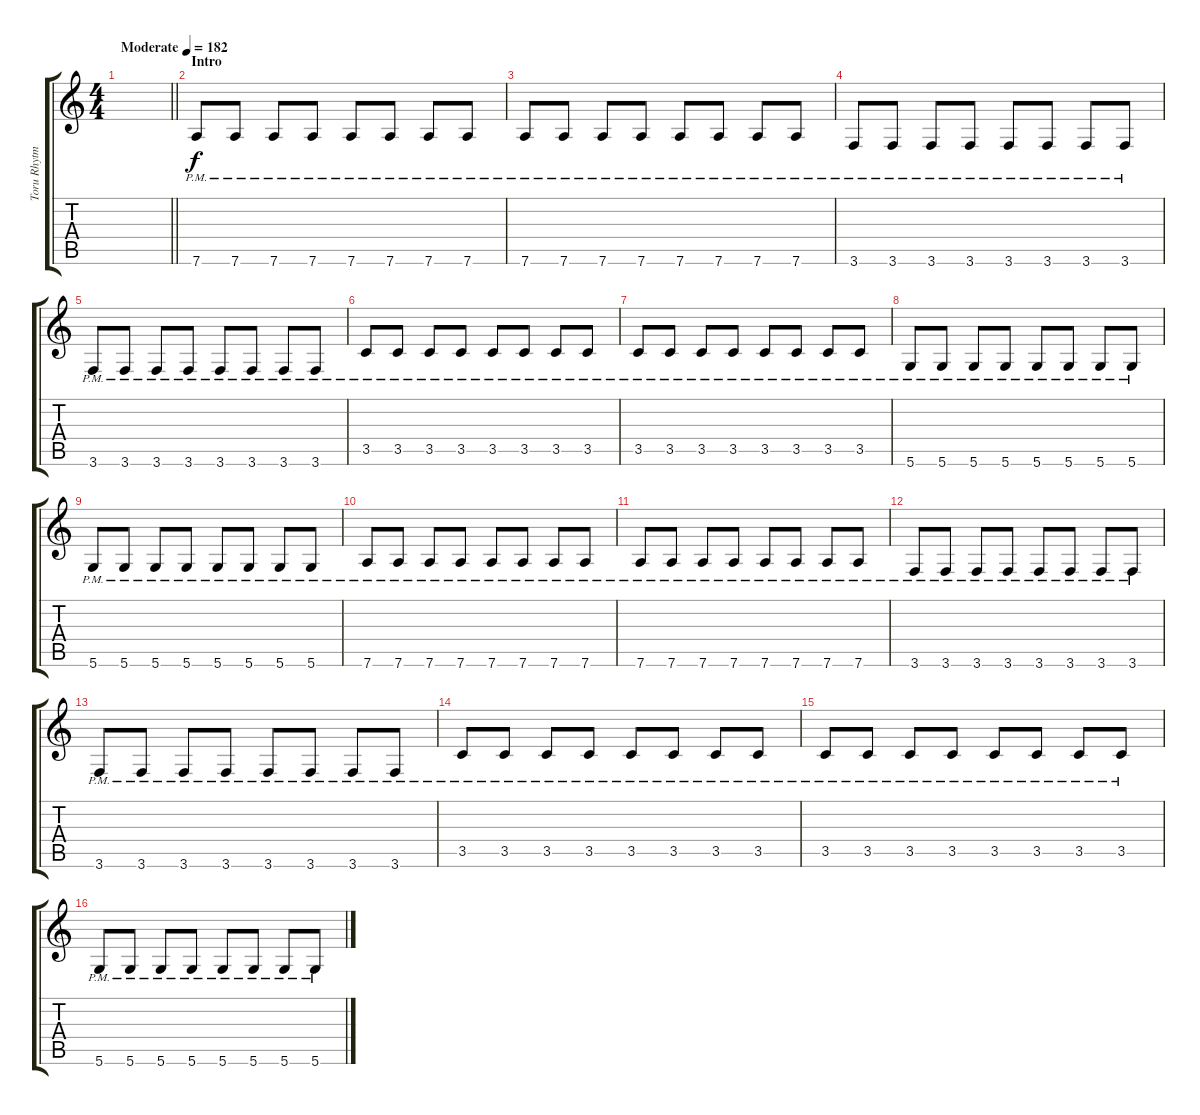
\track ("Toru Rhytm" "Toru Rhytm") {instrument overdrivenguitar}
\staff {score tabs}
\tuning (E4 B3 G3 D3 A2 D2) {hide}
\ts (4 4)
\tempo (182 "Moderate")
\clef g2
\barLineRight lightlight
\ks c
|
\section ("" "Intro")
7.6{pm}.8 7.6{pm}.8 7.6{pm}.8 7.6{pm}.8 7.6{pm}.8 7.6{pm}.8 7.6{pm}.8 7.6{pm}.8 |
7.6{pm}.8 7.6{pm}.8 7.6{pm}.8 7.6{pm}.8 7.6{pm}.8 7.6{pm}.8 7.6{pm}.8 7.6{pm}.8 |
3.6{pm}.8 3.6{pm}.8 3.6{pm}.8 3.6{pm}.8 3.6{pm}.8 3.6{pm}.8 3.6{pm}.8 3.6{pm}.8 |
3.6{pm}.8 3.6{pm}.8 3.6{pm}.8 3.6{pm}.8 3.6{pm}.8 3.6{pm}.8 3.6{pm}.8 3.6{pm}.8 |
3.5{pm}.8 3.5{pm}.8 3.5{pm}.8 3.5{pm}.8 3.5{pm}.8 3.5{pm}.8 3.5{pm}.8 3.5{pm}.8 |
3.5{pm}.8 3.5{pm}.8 3.5{pm}.8 3.5{pm}.8 3.5{pm}.8 3.5{pm}.8 3.5{pm}.8 3.5{pm}.8 |
5.6{pm}.8 5.6{pm}.8 5.6{pm}.8 5.6{pm}.8 5.6{pm}.8 5.6{pm}.8 5.6{pm}.8 5.6{pm}.8 |
5.6{pm}.8 5.6{pm}.8 5.6{pm}.8 5.6{pm}.8 5.6{pm}.8 5.6{pm}.8 5.6{pm}.8 5.6{pm}.8 |
7.6{pm}.8 7.6{pm}.8 7.6{pm}.8 7.6{pm}.8 7.6{pm}.8 7.6{pm}.8 7.6{pm}.8 7.6{pm}.8 |
7.6{pm}.8 7.6{pm}.8 7.6{pm}.8 7.6{pm}.8 7.6{pm}.8 7.6{pm}.8 7.6{pm}.8 7.6{pm}.8 |
3.6{pm}.8 3.6{pm}.8 3.6{pm}.8 3.6{pm}.8 3.6{pm}.8 3.6{pm}.8 3.6{pm}.8 3.6{pm}.8 |
3.6{pm}.8 3.6{pm}.8 3.6{pm}.8 3.6{pm}.8 3.6{pm}.8 3.6{pm}.8 3.6{pm}.8 3.6{pm}.8 |
3.5{pm}.8 3.5{pm}.8 3.5{pm}.8 3.5{pm}.8 3.5{pm}.8 3.5{pm}.8 3.5{pm}.8 3.5{pm}.8 |
3.5{pm}.8 3.5{pm}.8 3.5{pm}.8 3.5{pm}.8 3.5{pm}.8 3.5{pm}.8 3.5{pm}.8 3.5{pm}.8 |
5.6{pm}.8 5.6{pm}.8 5.6{pm}.8 5.6{pm}.8 5.6{pm}.8 5.6{pm}.8 5.6{pm}.8 5.6{pm}.8
